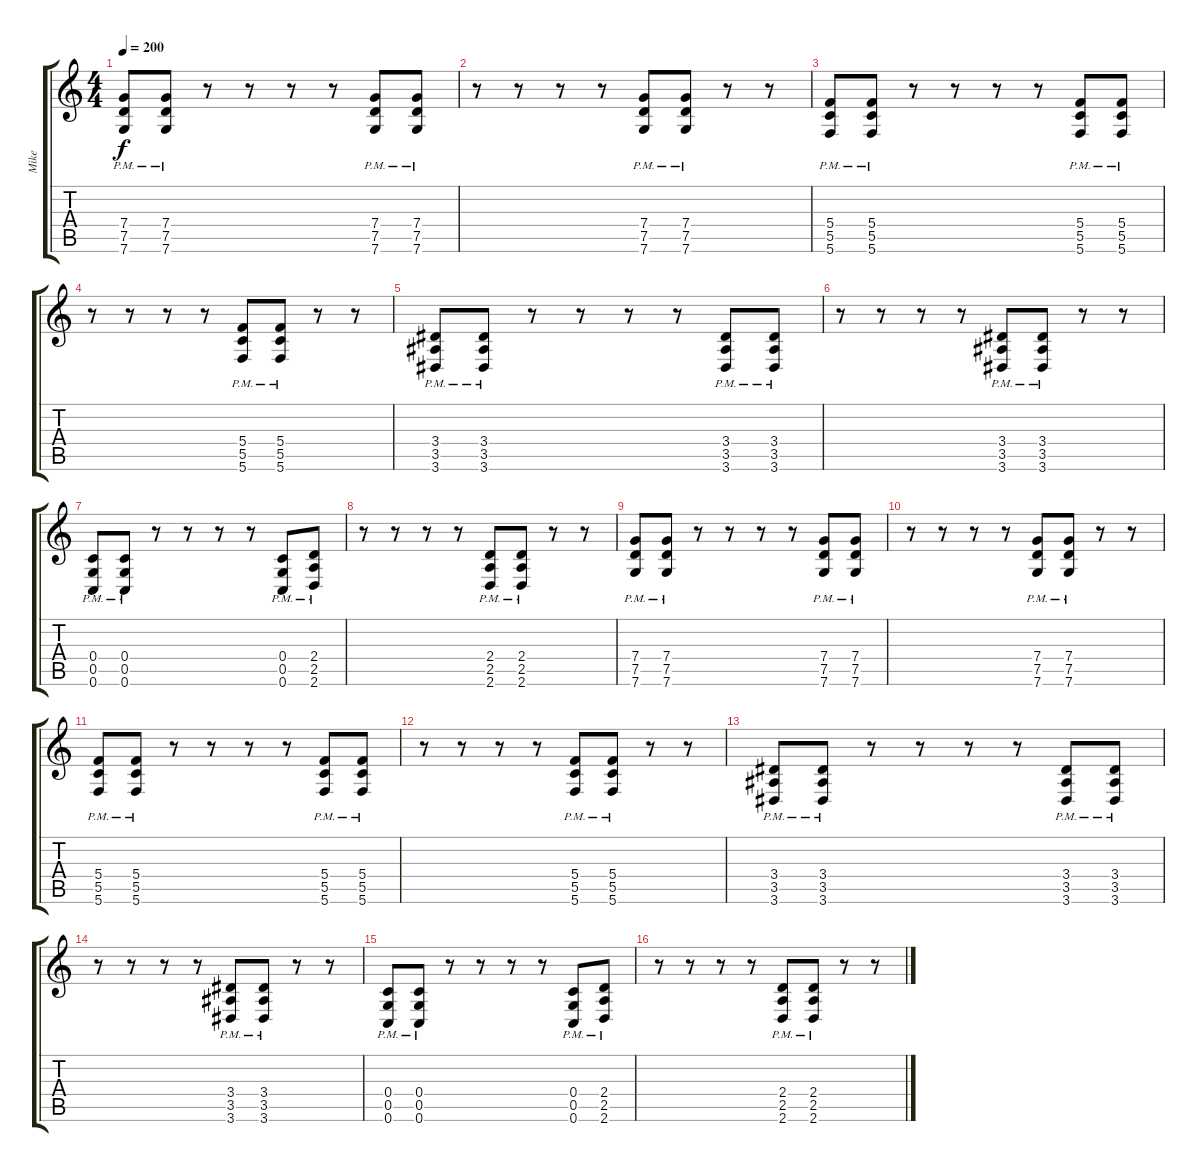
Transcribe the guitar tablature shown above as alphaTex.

\track ("Mike" "Mike") {instrument distortionguitar}
\staff {score tabs}
\tuning (D4 A3 F3 C3 G2 C2) {hide}
\ts (4 4)
\tempo 200
\clef g2
\ks c
(7.4{pm} 7.5{pm} 7.6{pm}).8{dy f} (7.4{pm} 7.5{pm} 7.6{pm}).8 r.8 r.8 r.8 r.8 (7.4{pm} 7.5{pm} 7.6{pm}).8 (7.4{pm} 7.5{pm} 7.6{pm}).8 |
r.8 r.8 r.8 r.8 (7.4{pm} 7.5{pm} 7.6{pm}).8 (7.4{pm} 7.5{pm} 7.6{pm}).8 r.8 r.8 |
(5.4{pm} 5.5{pm} 5.6{pm}).8 (5.4{pm} 5.5{pm} 5.6{pm}).8 r.8 r.8 r.8 r.8 (5.4{pm} 5.5{pm} 5.6{pm}).8 (5.4{pm} 5.5{pm} 5.6{pm}).8 |
r.8 r.8 r.8 r.8 (5.4{pm} 5.5{pm} 5.6{pm}).8 (5.4{pm} 5.5{pm} 5.6{pm}).8 r.8 r.8 |
(3.4{pm} 3.5{pm} 3.6{pm}).8 (3.4{pm} 3.5{pm} 3.6{pm}).8 r.8 r.8 r.8 r.8 (3.4{pm} 3.5{pm} 3.6{pm}).8 (3.4{pm} 3.5{pm} 3.6{pm}).8 |
r.8 r.8 r.8 r.8 (3.4{pm} 3.5{pm} 3.6{pm}).8 (3.4{pm} 3.5{pm} 3.6{pm}).8 r.8 r.8 |
(0.4{pm} 0.5{pm} 0.6{pm}).8 (0.4{pm} 0.5{pm} 0.6{pm}).8 r.8 r.8 r.8 r.8 (0.4{pm} 0.5{pm} 0.6{pm}).8 (2.4{pm} 2.5{pm} 2.6{pm}).8 |
r.8 r.8 r.8 r.8 (2.4{pm} 2.5{pm} 2.6{pm}).8 (2.4{pm} 2.5{pm} 2.6{pm}).8 r.8 r.8 |
(7.4{pm} 7.5{pm} 7.6{pm}).8 (7.4{pm} 7.5{pm} 7.6{pm}).8 r.8 r.8 r.8 r.8 (7.4{pm} 7.5{pm} 7.6{pm}).8 (7.4{pm} 7.5{pm} 7.6{pm}).8 |
r.8 r.8 r.8 r.8 (7.4{pm} 7.5{pm} 7.6{pm}).8 (7.4{pm} 7.5{pm} 7.6{pm}).8 r.8 r.8 |
(5.4{pm} 5.5{pm} 5.6{pm}).8 (5.4{pm} 5.5{pm} 5.6{pm}).8 r.8 r.8 r.8 r.8 (5.4{pm} 5.5{pm} 5.6{pm}).8 (5.4{pm} 5.5{pm} 5.6{pm}).8 |
r.8 r.8 r.8 r.8 (5.4{pm} 5.5{pm} 5.6{pm}).8 (5.4{pm} 5.5{pm} 5.6{pm}).8 r.8 r.8 |
(3.4{pm} 3.5{pm} 3.6{pm}).8 (3.4{pm} 3.5{pm} 3.6{pm}).8 r.8 r.8 r.8 r.8 (3.4{pm} 3.5{pm} 3.6{pm}).8 (3.4{pm} 3.5{pm} 3.6{pm}).8 |
r.8 r.8 r.8 r.8 (3.4{pm} 3.5{pm} 3.6{pm}).8 (3.4{pm} 3.5{pm} 3.6{pm}).8 r.8 r.8 |
(0.4{pm} 0.5{pm} 0.6{pm}).8 (0.4{pm} 0.5{pm} 0.6{pm}).8 r.8 r.8 r.8 r.8 (0.4{pm} 0.5{pm} 0.6{pm}).8 (2.4{pm} 2.5{pm} 2.6{pm}).8 |
r.8 r.8 r.8 r.8 (2.4{pm} 2.5{pm} 2.6{pm}).8 (2.4{pm} 2.5{pm} 2.6{pm}).8 r.8 r.8
